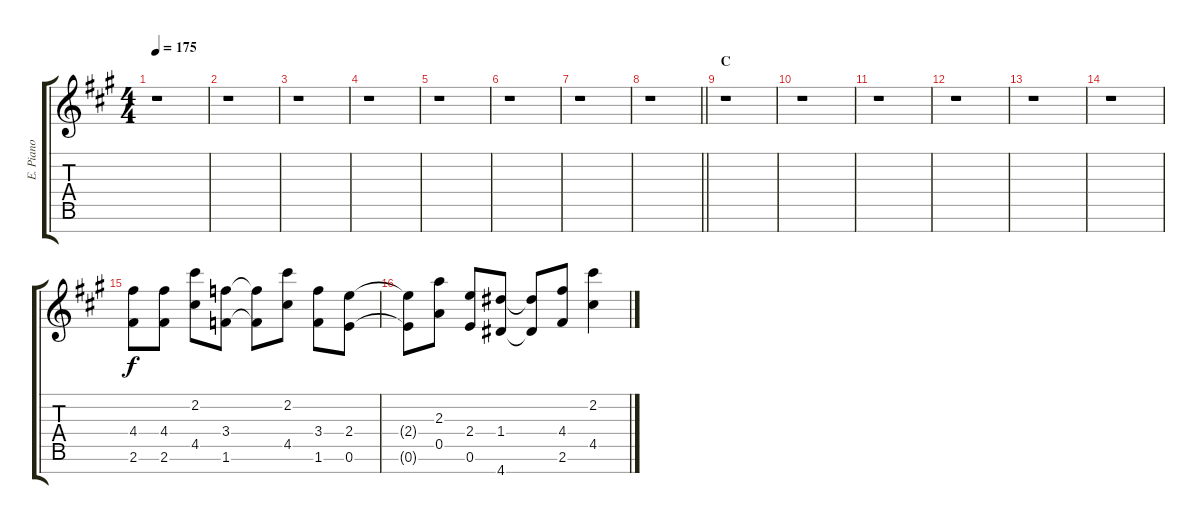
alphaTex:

\track ("E. Piano" "E. Piano") {instrument electricpiano1}
\staff {score tabs}
\tuning (E5 B4 G4 D4 A3 E3 B2) {hide}
\ts (4 4)
\tempo 175
\clef g2
\ks a
r.1{dy f} |
r.1 |
r.1 |
r.1 |
r.1 |
r.1 |
r.1 |
\barLineRight lightlight
r.1 |
\section ("" "C")
r.1 |
r.1 |
r.1 |
r.1 |
r.1 |
r.1 |
(4.4 2.6).8{ot 8vb} (4.4 2.6).8{ot 8vb} (2.2 4.5).8{ot 8vb} (3.4 1.6).8{ot 8vb} (3.4{t} 1.6{t}).8{ot 8vb} (2.2 4.5).8{ot 8vb} (3.4 1.6).8{ot 8vb} (2.4 0.6).8{ot 8vb} |
(2.4{t} 0.6{t}).8{ot 8vb} (2.3 0.5).8{ot 8vb} (2.4 0.6).8{ot 8vb} (1.4 4.7).8{ot 8vb} (1.4{t} 4.7{t}).8{ot 8vb} (4.4 2.6).8{ot 8vb} (2.2 4.5).4{ot 8vb}
